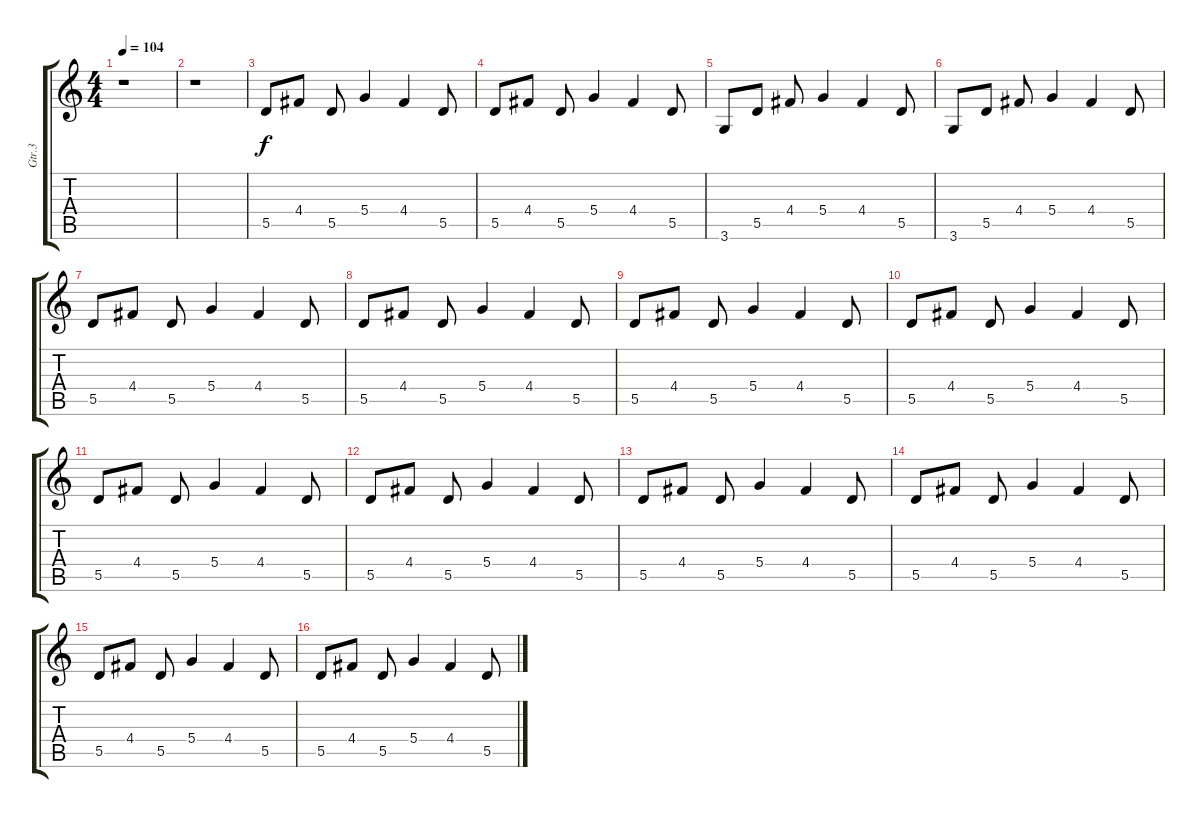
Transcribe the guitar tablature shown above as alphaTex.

\track ("Gtr.3" "Gtr.3") {instrument overdrivenguitar}
\staff {score tabs}
\tuning (E4 B3 G3 D3 A2 E2) {hide}
\ts (4 4)
\tempo 104
\clef g2
\ks c
r.1{dy f} |
r.1 |
5.5.8 4.4.8 5.5.8 5.4.4 4.4.4 5.5.8 |
5.5.8 4.4.8 5.5.8 5.4.4 4.4.4 5.5.8 |
3.6.8 5.5.8 4.4.8 5.4.4 4.4.4 5.5.8 |
3.6.8 5.5.8 4.4.8 5.4.4 4.4.4 5.5.8 |
5.5.8 4.4.8 5.5.8 5.4.4 4.4.4 5.5.8 |
5.5.8 4.4.8 5.5.8 5.4.4 4.4.4 5.5.8 |
5.5.8 4.4.8 5.5.8 5.4.4 4.4.4 5.5.8 |
5.5.8 4.4.8 5.5.8 5.4.4 4.4.4 5.5.8 |
5.5.8 4.4.8 5.5.8 5.4.4 4.4.4 5.5.8 |
5.5.8 4.4.8 5.5.8 5.4.4 4.4.4 5.5.8 |
5.5.8 4.4.8 5.5.8 5.4.4 4.4.4 5.5.8 |
5.5.8 4.4.8 5.5.8 5.4.4 4.4.4 5.5.8 |
5.5.8 4.4.8 5.5.8 5.4.4 4.4.4 5.5.8 |
5.5.8 4.4.8 5.5.8 5.4.4 4.4.4 5.5.8
